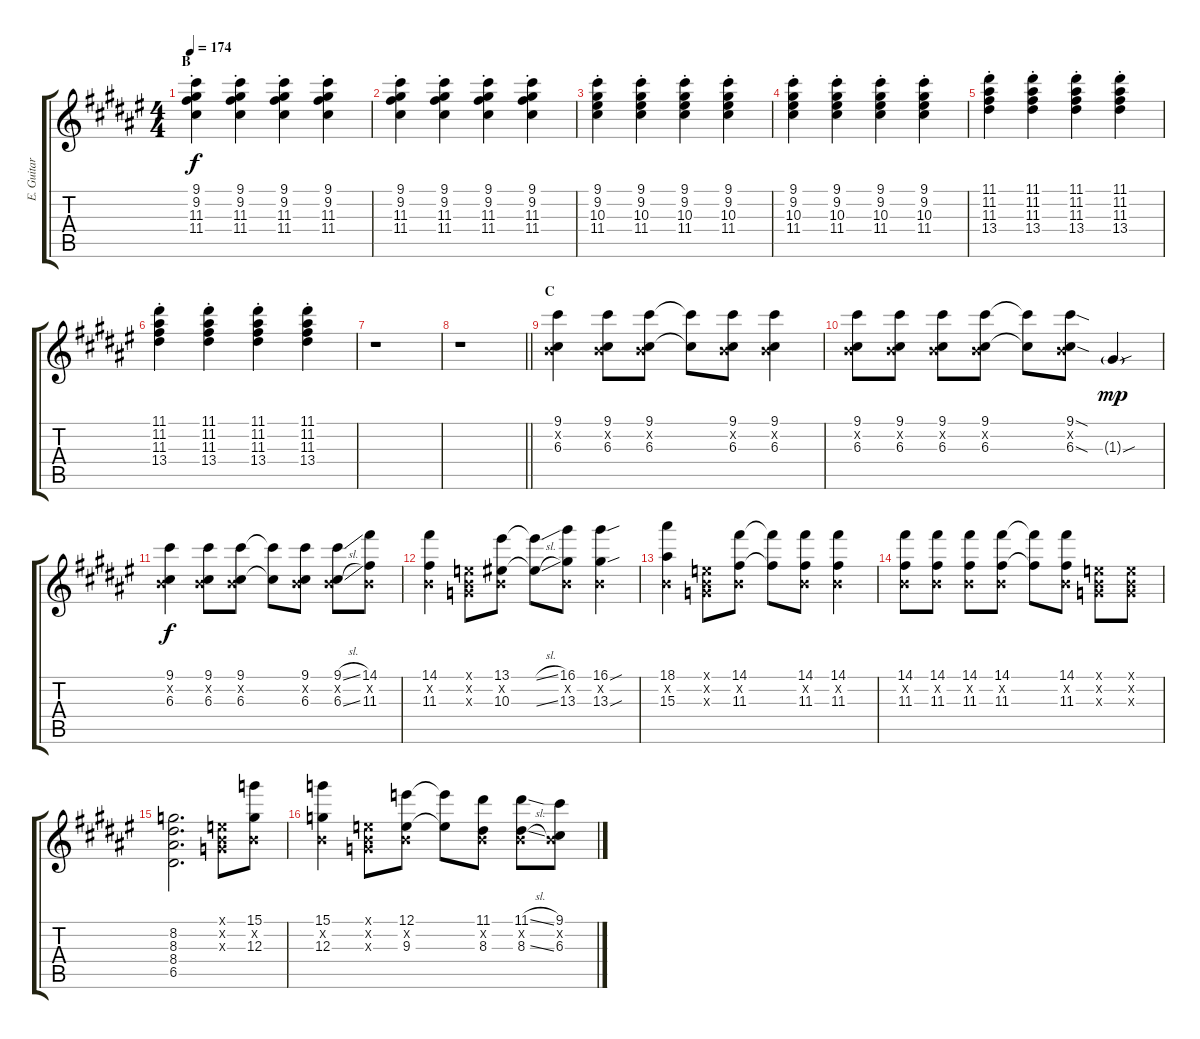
\track ("E. Guitar III" "E. Guitar ") {instrument overdrivenguitar}
\staff {score tabs}
\tuning (E4 B3 G3 D3 A2 E2) {hide}
\ts (4 4)
\section ("" "B")
\tempo 174
\clef g2
\ks f#
(9.1{st} 9.2{st} 11.3{st} 11.4{st}).4{dy f} (9.1{st} 9.2{st} 11.3{st} 11.4{st}).4 (9.1{st} 9.2{st} 11.3{st} 11.4{st}).4 (9.1{st} 9.2{st} 11.3{st} 11.4{st}).4 |
(9.1{st} 9.2{st} 11.3{st} 11.4{st}).4 (9.1{st} 9.2{st} 11.3{st} 11.4{st}).4 (9.1{st} 9.2{st} 11.3{st} 11.4{st}).4 (9.1{st} 9.2{st} 11.3{st} 11.4{st}).4 |
(9.1{st} 9.2{st} 10.3{st} 11.4{st}).4 (9.1{st} 9.2{st} 10.3{st} 11.4{st}).4 (9.1{st} 9.2{st} 10.3{st} 11.4{st}).4 (9.1{st} 9.2{st} 10.3{st} 11.4{st}).4 |
(9.1{st} 9.2{st} 10.3{st} 11.4{st}).4 (9.1{st} 9.2{st} 10.3{st} 11.4{st}).4 (9.1{st} 9.2{st} 10.3{st} 11.4{st}).4 (9.1{st} 9.2{st} 10.3{st} 11.4{st}).4 |
(11.1{st} 11.2{st} 11.3{st} 13.4{st}).4 (11.1{st} 11.2{st} 11.3{st} 13.4{st}).4 (11.1{st} 11.2{st} 11.3{st} 13.4{st}).4 (11.1{st} 11.2{st} 11.3{st} 13.4{st}).4 |
(11.1{st} 11.2{st} 11.3{st} 13.4{st}).4 (11.1{st} 11.2{st} 11.3{st} 13.4{st}).4 (11.1{st} 11.2{st} 11.3{st} 13.4{st}).4 (11.1{st} 11.2{st} 11.3{st} 13.4{st}).4 |
r.1 |
\barLineRight lightlight
r.1 |
\section ("" "C")
(9.1 0.2{x} 6.3).4 (9.1 0.2{x} 6.3).8 (9.1 0.2{x} 6.3).8 (9.1{t} 6.3{t}).8 (9.1 0.2{x} 6.3).8 (9.1 0.2{x} 6.3).4 |
(9.1 0.2{x} 6.3).8 (9.1 0.2{x} 6.3).8 (9.1 0.2{x} 6.3).8 (9.1 0.2{x} 6.3).8 (9.1{t} 6.3{t}).8 (9.1{sod} 0.2{x} 6.3{sod}).8 1.3{sou g}.4{dy mp} |
(9.1 0.2{x} 6.3).4{dy f} (9.1 0.2{x} 6.3).8 (9.1 0.2{x} 6.3).8 (9.1{t} 6.3{t}).8 (9.1 0.2{x} 6.3).8 (9.1{sl} 0.2{x} 6.3{sl}).8 (14.1 0.2{x} 11.3).8 |
(14.1 0.2{x} 11.3).4 (0.1{x} 0.2{x} 0.3{x}).8 (13.1 0.2{x} 10.3).8 (13.1{sl t} 10.3{sl t}).8 (16.1 0.2{x} 13.3).8 (16.1{sou} 0.2{x} 13.3{sou}).4 |
(18.1 0.2{x} 15.3).4 (0.1{x} 0.2{x} 0.3{x}).8 (14.1 0.2{x} 11.3).8 (14.1{t} 11.3{t}).8 (14.1 0.2{x} 11.3).8 (14.1 0.2{x} 11.3).4 |
(14.1 0.2{x} 11.3).8 (14.1 0.2{x} 11.3).8 (14.1 0.2{x} 11.3).8 (14.1 0.2{x} 11.3).8 (14.1{t} 11.3{t}).8 (14.1 0.2{x} 11.3).8 (0.1{x} 0.2{x} 0.3{x}).8 (0.1{x} 0.2{x} 0.3{x}).8 |
(8.2 8.3 8.4 6.5).2{d} (0.1{x} 0.2{x} 0.3{x}).8 (15.1 0.2{x} 12.3).8 |
(15.1 0.2{x} 12.3).4 (0.1{x} 0.2{x} 0.3{x}).8 (12.1 0.2{x} 9.3).8 (12.1{t} 9.3{t}).8 (11.1 0.2{x} 8.3).8 (11.1{sl} 0.2{x} 8.3{sl}).8 (9.1 0.2{x} 6.3).8
